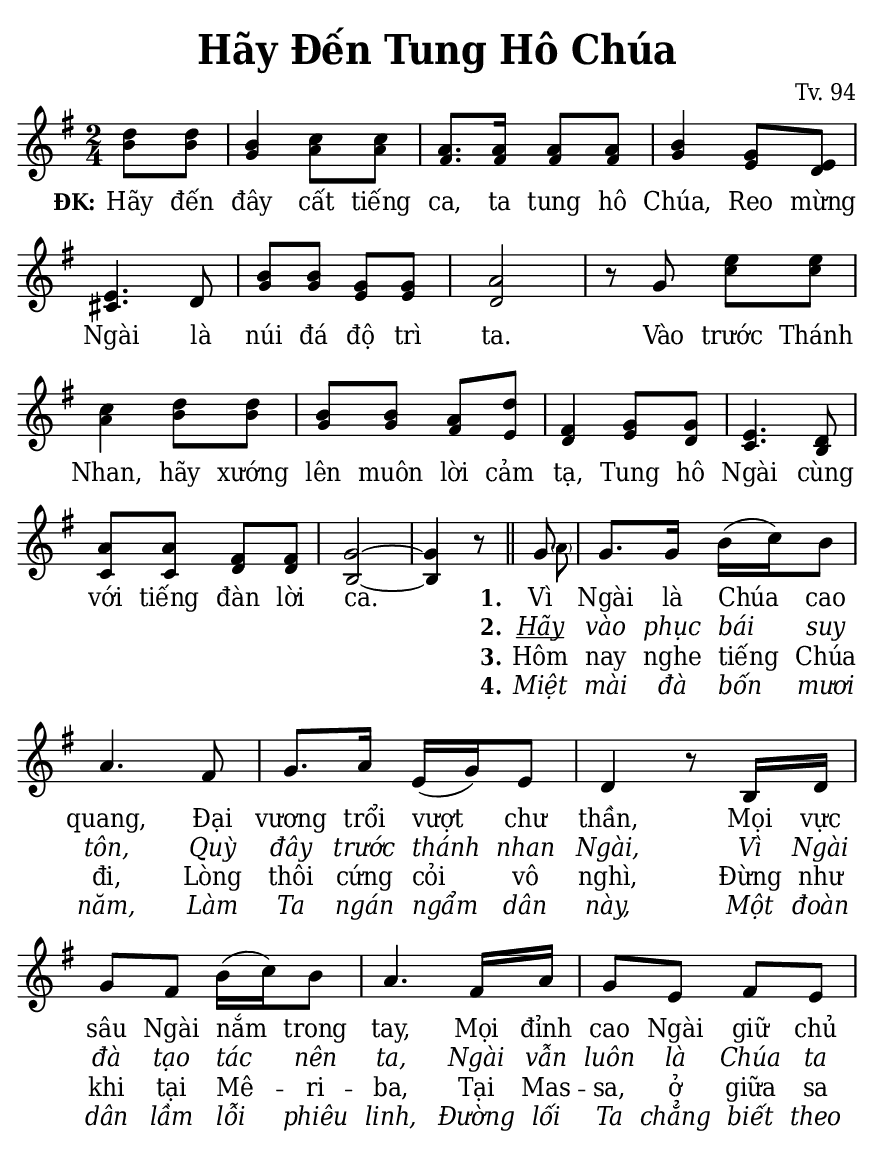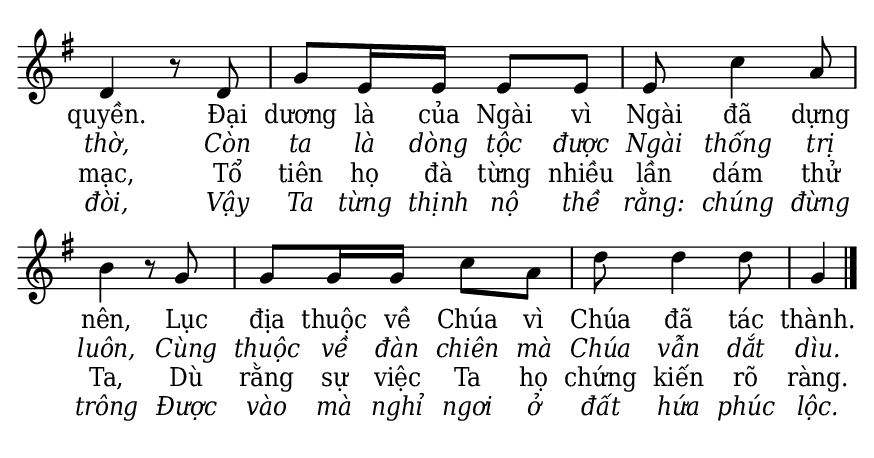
% Cài đặt chung\
\version "2.22.1"
\include "english.ly"

\header {
  title = \markup { \fontsize #1 "Hãy Đến Tung Hô Chúa" }
  composer = "Tv. 94"
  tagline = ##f
}

% Nhạc phiên khúc
nhacPhienKhucSop = \relative c'' {
  \partial 4 d8 d |
  b4 c8 c |
  a8. a16 a8 a |
  b4 g8 e |
  e4. d8 |
  b' b g g |
  a2 |
  r8 g e' e |
  c4 d8 d |
  b b a d |
  fs,4 g8 g |
  e4. d8 |
  a' a fs fs |
  g2 ~ |
  g4 r8 \bar "||"
  
  <<
    {
      \voiceOne
      g8
    }
    \new Voice = "splitpart" {
      \voiceTwo
      \once \override NoteColumn.force-hshift = #2.5
      \tweak font-size #-2
      \parenthesize
      a
    }
  >>
  \oneVoice
  g8. g16 b (c) b8 |
  a4. fs8 |
  g8. a16 e (g) e8 |
  d4 r8 b16 d |
  g8 fs b16 (c) b8 |
  a4. fs16 a |
  g8 e fs e |
  d4 r8 d |
  g e16 e e8 e |
  e c'4 a8 |
  b4 r8 g |
  g g16 g c8 a |
  d d4 d8 |
  g,4 \bar "|."
}

nhacPhienKhucAlto = \relative c'' {
  b8 b |
  g4 a8 a |
  fs8. fs16 fs8 fs |
  g4 e8 d |
  cs4. d8 |
  g g e e |
  d2 |
  r8 g c c |
  a4 b8 b |
  g g fs e |
  d4 e8 d |
  c4. b8 |
  c c d d |
  b2 ~ |
  b4 r8
}

% Lời phiên khúc
loiPhienKhucSop = \lyrics {
  \set stanza = "ĐK:"
  Hãy đến đây cất tiếng ca,
  ta tung hô Chúa,
  Reo mừng Ngài là núi đá độ trì ta.
  Vào trước Thánh Nhan,
  hãy xướng lên muôn lời cảm tạ,
  Tung hô Ngài cùng với tiếng đàn lời ca.
  <<
    {
      \set stanza = "1."
      Vì Ngài là Chúa cao quang,
      Đại vương trổi vượt chư thần,
      Mọi vực sâu Ngài nắm trong tay,
      Mọi đỉnh cao Ngài giữ chủ quyền.
      Đại dương là của Ngài
      vì Ngài đã dựng nên,
      Lục địa thuộc về Chúa
      vì Chúa đã tác thành.
    }
    \new Lyrics {
	    \set associatedVoice = "beSop"
	    \set stanza = "2."
      \override Lyrics.LyricText.font-shape = #'italic
	    \markup { \italic \underline "Hãy" }
	    vào phục bái suy tôn,
	    Quỳ đây trước thánh nhan Ngài,
	    Vì Ngài đà tạo tác nên ta,
	    Ngài vẫn luôn là Chúa ta thờ,
	    Còn ta là dòng tộc được Ngài thống trị luôn,
	    Cùng thuộc về đàn chiên mà Chúa vẫn dắt dìu.
    }
    \new Lyrics {
	    \set associatedVoice = "beSop"
	    \set stanza = "3."
	    Hôm nay nghe tiếng Chúa đi,
	    Lòng thôi cứng cỏi vô nghì,
	    Đừng như khi tại Mê -- ri -- ba,
	    Tại Mas -- sa, ở giữa sa mạc,
	    Tổ tiên họ đà từng nhiều lần dám thử Ta,
	    Dù rằng sự việc Ta họ chứng kiến rõ ràng.
    }
    \new Lyrics {
	    \set associatedVoice = "beSop"
	    \set stanza = "4."
      \override Lyrics.LyricText.font-shape = #'italic
	    Miệt mài đà bốn mươi năm,
	    Làm Ta ngán ngẩm dân này,
	    Một đoàn dân lầm lỗi phiêu linh,
	    Đường lối Ta chẳng biết theo đòi,
	    Vậy Ta từng thịnh nộ thề rằng:
	    chúng đừng trông
	    Được vào mà nghỉ ngơi ở đất hứa phúc lộc.
    }
  >>
}

% Dàn trang
\paper {
  #(set-paper-size "a5")
  top-margin = 3\mm
  bottom-margin = 3\mm
  left-margin = 3\mm
  right-margin = 3\mm
  indent = #0
  #(define fonts
	 (make-pango-font-tree "Deja Vu Serif Condensed"
	 		       "Deja Vu Serif Condensed"
			       "Deja Vu Serif Condensed"
			       (/ 20 20)))
  print-page-number = ##f
  system-system-spacing = #'((basic-distance . 0.1) (padding . 2.5))
  ragged-bottom = ##t
}

TongNhip = {
  \key g \major \time 2/4
  \set Timing.beamExceptions = #'()
  \set Timing.baseMoment = #(ly:make-moment 1/4)
}

% Đổi kích thước nốt cho bè phụ
notBePhu =
#(define-music-function (font-size music) (number? ly:music?)
   (for-some-music
     (lambda (m)
       (if (music-is-of-type? m 'rhythmic-event)
           (begin
             (set! (ly:music-property m 'tweaks)
                   (cons `(font-size . ,font-size)
                         (ly:music-property m 'tweaks)))
             #t)
           #f))
     music)
   music)

\score {
  \new ChoirStaff <<
    \new Staff \with {
        \consists "Merge_rests_engraver"
        printPartCombineTexts = ##f
      }
      <<
      \new Voice \TongNhip \partCombine 
        \nhacPhienKhucSop
        \notBePhu -1 { \nhacPhienKhucAlto }
      \new NullVoice = beSop \nhacPhienKhucSop
      \new Lyrics \lyricsto beSop \loiPhienKhucSop
      >>
  >>
  \layout {
    \override Lyrics.LyricSpace.minimum-distance = #1.6
    \override Score.BarNumber.break-visibility = ##(#f #f #f)
    \override Score.SpacingSpanner.uniform-stretching = ##t
  } 
}
